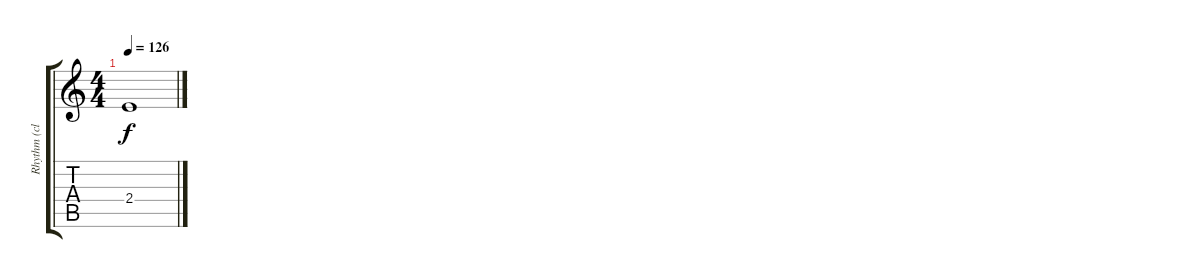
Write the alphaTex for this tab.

\track ("Rhythm (clean tone)" "Rhythm (cl") {instrument electricguitarjazz}
\staff {score tabs}
\tuning (E4 B3 G3 D3 A2 E2) {hide}
\ts (4 4)
\tempo 126
\clef g2
\ks c
2.4{t}.1{dy f}
